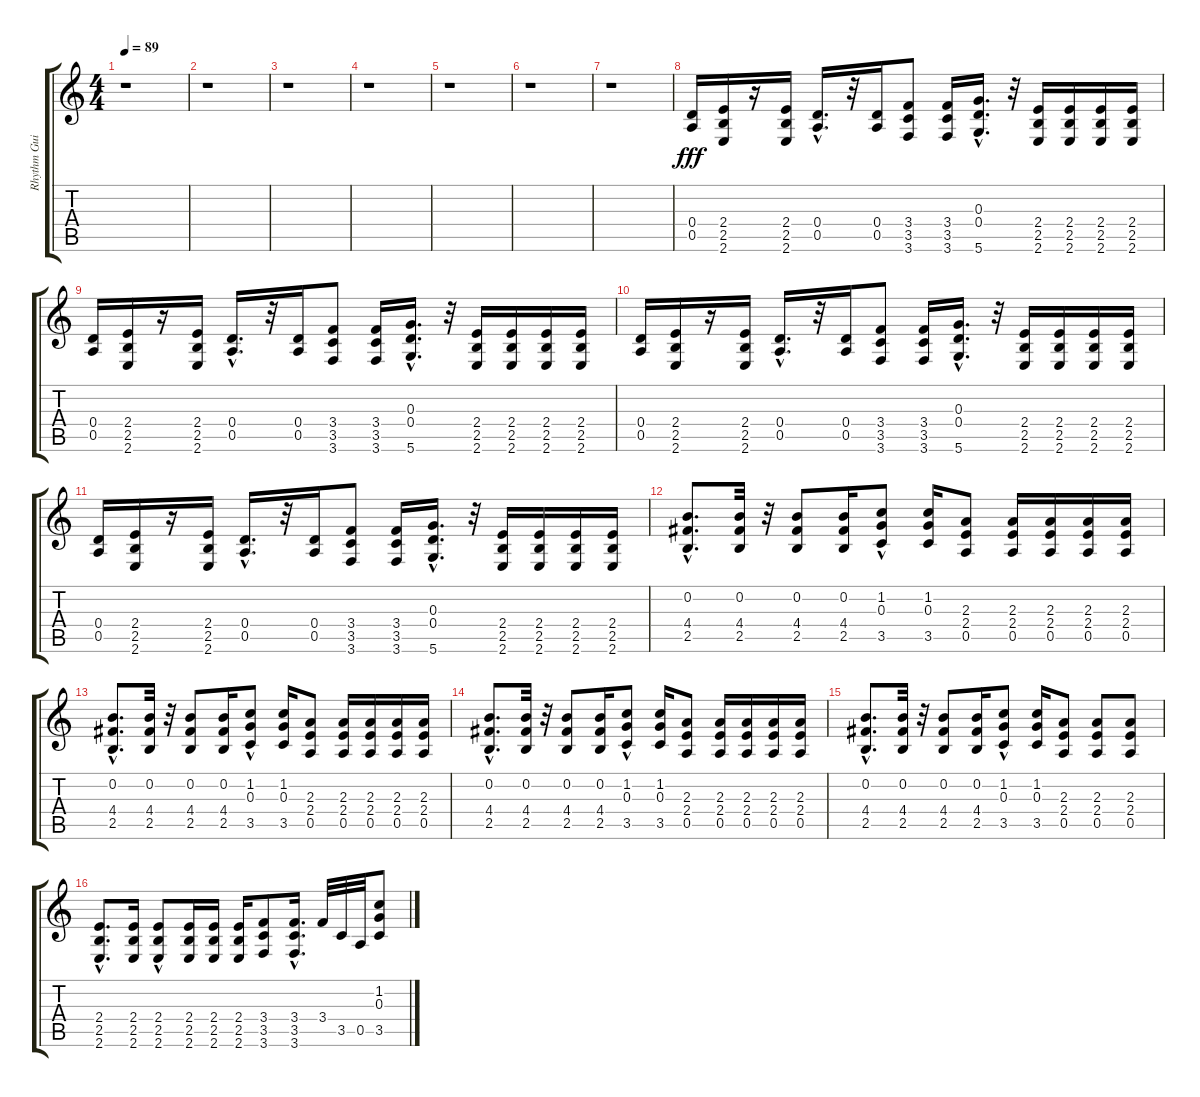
\track ("Rhythm Guitar" "Rhythm Gui") {instrument overdrivenguitar}
\staff {score tabs}
\tuning (E4 B3 G3 D3 A2 D2) {hide}
\ts (4 4)
\tempo 89
\clef g2
\ks c
r.1{dy fff} |
r.1 |
r.1 |
r.1 |
r.1 |
r.1 |
r.1 |
(0.4 0.5).16 (2.4 2.5 2.6).16 r.16 (2.4 2.5 2.6).16 (0.4{hac} 0.5{hac}).16{d} r.32 (0.4 0.5).16 (3.4 3.5 3.6).8 (3.4 3.5 3.6).16 (0.3{hac} 0.4{hac} 5.6{hac}).16{d} r.32 (2.4 2.5 2.6).16 (2.4 2.5 2.6).16 (2.4 2.5 2.6).16 (2.4 2.5 2.6).16 |
(0.4 0.5).16 (2.4 2.5 2.6).16 r.16 (2.4 2.5 2.6).16 (0.4{hac} 0.5{hac}).16{d} r.32 (0.4 0.5).16 (3.4 3.5 3.6).8 (3.4 3.5 3.6).16 (0.3{hac} 0.4{hac} 5.6{hac}).16{d} r.32 (2.4 2.5 2.6).16 (2.4 2.5 2.6).16 (2.4 2.5 2.6).16 (2.4 2.5 2.6).16 |
(0.4 0.5).16 (2.4 2.5 2.6).16 r.16 (2.4 2.5 2.6).16 (0.4{hac} 0.5{hac}).16{d} r.32 (0.4 0.5).16 (3.4 3.5 3.6).8 (3.4 3.5 3.6).16 (0.3{hac} 0.4{hac} 5.6{hac}).16{d} r.32 (2.4 2.5 2.6).16 (2.4 2.5 2.6).16 (2.4 2.5 2.6).16 (2.4 2.5 2.6).16 |
(0.4 0.5).16 (2.4 2.5 2.6).16 r.16 (2.4 2.5 2.6).16 (0.4{hac} 0.5{hac}).16{d} r.32 (0.4 0.5).16 (3.4 3.5 3.6).8 (3.4 3.5 3.6).16 (0.3{hac} 0.4{hac} 5.6{hac}).16{d} r.32 (2.4 2.5 2.6).16 (2.4 2.5 2.6).16 (2.4 2.5 2.6).16 (2.4 2.5 2.6).16 |
(0.2{hac} 4.4{hac} 2.5{hac}).8{d} (0.2 4.4 2.5).32 r.32 (0.2 4.4 2.5).8 (0.2 4.4 2.5).16 (1.2{hac} 0.3 3.5).8 (1.2 0.3 3.5).16 (2.3 2.4 0.5).8 (2.3 2.4 0.5).16 (2.3 2.4 0.5).16 (2.3 2.4 0.5).16 (2.3 2.4 0.5).16 |
(0.2{hac} 4.4{hac} 2.5{hac}).8{d} (0.2 4.4 2.5).32 r.32 (0.2 4.4 2.5).8 (0.2 4.4 2.5).16 (1.2{hac} 0.3 3.5).8 (1.2 0.3 3.5).16 (2.3 2.4 0.5).8 (2.3 2.4 0.5).16 (2.3 2.4 0.5).16 (2.3 2.4 0.5).16 (2.3 2.4 0.5).16 |
(0.2{hac} 4.4{hac} 2.5{hac}).8{d} (0.2 4.4 2.5).32 r.32 (0.2 4.4 2.5).8 (0.2 4.4 2.5).16 (1.2{hac} 0.3 3.5).8 (1.2 0.3 3.5).16 (2.3 2.4 0.5).8 (2.3 2.4 0.5).16 (2.3 2.4 0.5).16 (2.3 2.4 0.5).16 (2.3 2.4 0.5).16 |
(0.2{hac} 4.4{hac} 2.5{hac}).8{d} (0.2 4.4 2.5).32 r.32 (0.2 4.4 2.5).8 (0.2 4.4 2.5).16 (1.2{hac} 0.3 3.5).8 (1.2 0.3 3.5).16 (2.3 2.4 0.5).8 (2.3 2.4 0.5).8 (2.3 2.4 0.5).8 |
(2.4{hac} 2.5{hac} 2.6).8{d} (2.4 2.5 2.6).16 (2.4{hac} 2.5 2.6).8 (2.4 2.5 2.6).16 (2.4 2.5 2.6).16 (2.4 2.5 2.6).16 (3.4 3.5 3.6).8 (3.4{hac} 3.5{hac} 3.6{hac}).16{d} 3.4.32 3.5.32 0.5.32 (1.2 0.3 3.5).8
